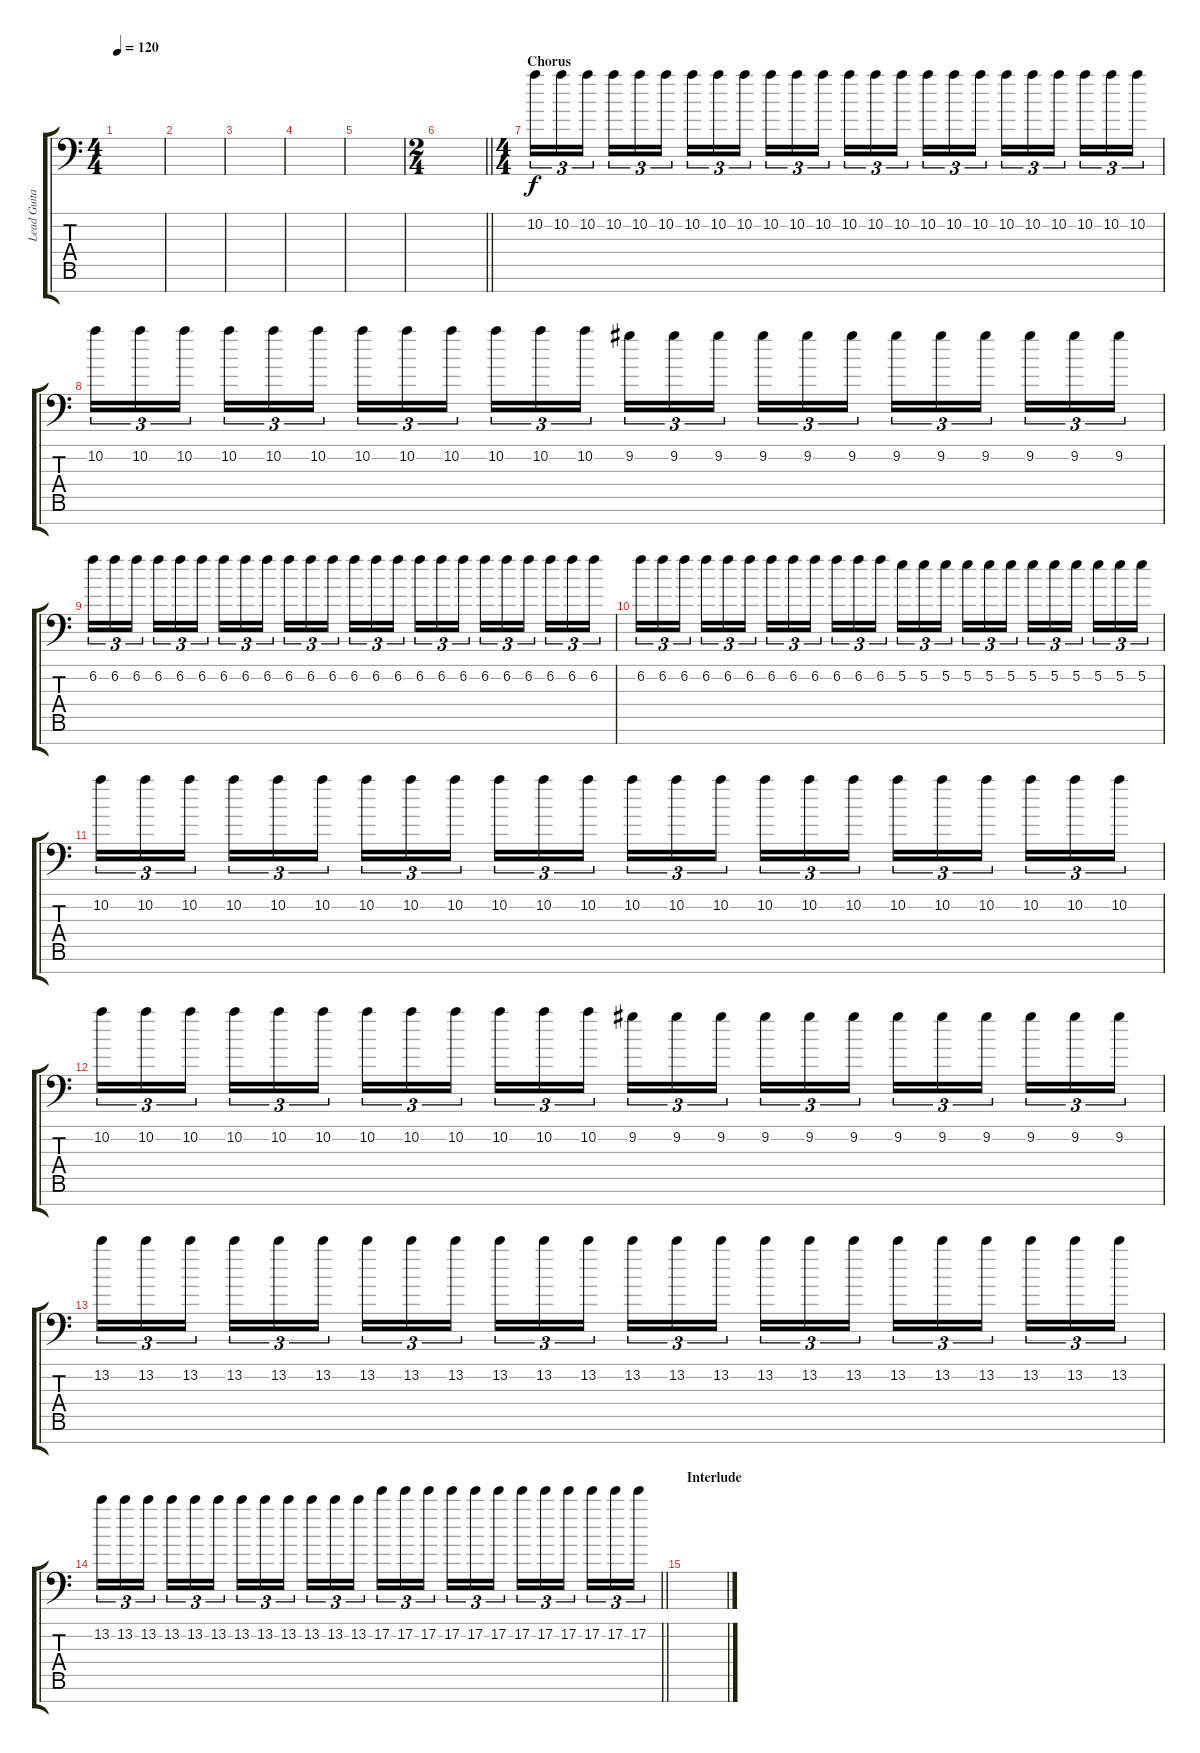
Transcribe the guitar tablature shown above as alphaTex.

\track ("Lead Guitar" "Lead Guita") {instrument overdrivenguitar}
\staff {score tabs}
\tuning (E4 B3 G3 D3 A2 E2 A1) {hide}
\ts (4 4)
\tempo 120
\clef f4
\ks c
|
|
|
|
|
\ts (2 4)
\barLineRight lightlight
|
\ts (4 4)
\section ("" "Chorus")
10.2.16{tu (3 2)} 10.2.16{tu (3 2)} 10.2.16{tu (3 2) beam splitsecondary} 10.2.16{tu (3 2)} 10.2.16{tu (3 2)} 10.2.16{tu (3 2)} 10.2.16{tu (3 2)} 10.2.16{tu (3 2)} 10.2.16{tu (3 2) beam splitsecondary} 10.2.16{tu (3 2)} 10.2.16{tu (3 2)} 10.2.16{tu (3 2)} 10.2.16{tu (3 2)} 10.2.16{tu (3 2)} 10.2.16{tu (3 2) beam splitsecondary} 10.2.16{tu (3 2)} 10.2.16{tu (3 2)} 10.2.16{tu (3 2)} 10.2.16{tu (3 2)} 10.2.16{tu (3 2)} 10.2.16{tu (3 2) beam splitsecondary} 10.2.16{tu (3 2)} 10.2.16{tu (3 2)} 10.2.16{tu (3 2)} |
10.2.16{tu (3 2)} 10.2.16{tu (3 2)} 10.2.16{tu (3 2) beam splitsecondary} 10.2.16{tu (3 2)} 10.2.16{tu (3 2)} 10.2.16{tu (3 2)} 10.2.16{tu (3 2)} 10.2.16{tu (3 2)} 10.2.16{tu (3 2) beam splitsecondary} 10.2.16{tu (3 2)} 10.2.16{tu (3 2)} 10.2.16{tu (3 2)} 9.2.16{tu (3 2)} 9.2.16{tu (3 2)} 9.2.16{tu (3 2) beam splitsecondary} 9.2.16{tu (3 2)} 9.2.16{tu (3 2)} 9.2.16{tu (3 2)} 9.2.16{tu (3 2)} 9.2.16{tu (3 2)} 9.2.16{tu (3 2) beam splitsecondary} 9.2.16{tu (3 2)} 9.2.16{tu (3 2)} 9.2.16{tu (3 2)} |
6.2.16{tu (3 2)} 6.2.16{tu (3 2)} 6.2.16{tu (3 2) beam splitsecondary} 6.2.16{tu (3 2)} 6.2.16{tu (3 2)} 6.2.16{tu (3 2)} 6.2.16{tu (3 2)} 6.2.16{tu (3 2)} 6.2.16{tu (3 2) beam splitsecondary} 6.2.16{tu (3 2)} 6.2.16{tu (3 2)} 6.2.16{tu (3 2)} 6.2.16{tu (3 2)} 6.2.16{tu (3 2)} 6.2.16{tu (3 2) beam splitsecondary} 6.2.16{tu (3 2)} 6.2.16{tu (3 2)} 6.2.16{tu (3 2)} 6.2.16{tu (3 2)} 6.2.16{tu (3 2)} 6.2.16{tu (3 2) beam splitsecondary} 6.2.16{tu (3 2)} 6.2.16{tu (3 2)} 6.2.16{tu (3 2)} |
6.2.16{tu (3 2)} 6.2.16{tu (3 2)} 6.2.16{tu (3 2) beam splitsecondary} 6.2.16{tu (3 2)} 6.2.16{tu (3 2)} 6.2.16{tu (3 2)} 6.2.16{tu (3 2)} 6.2.16{tu (3 2)} 6.2.16{tu (3 2) beam splitsecondary} 6.2.16{tu (3 2)} 6.2.16{tu (3 2)} 6.2.16{tu (3 2)} 5.2.16{tu (3 2)} 5.2.16{tu (3 2)} 5.2.16{tu (3 2) beam splitsecondary} 5.2.16{tu (3 2)} 5.2.16{tu (3 2)} 5.2.16{tu (3 2)} 5.2.16{tu (3 2)} 5.2.16{tu (3 2)} 5.2.16{tu (3 2) beam splitsecondary} 5.2.16{tu (3 2)} 5.2.16{tu (3 2)} 5.2.16{tu (3 2)} |
10.2.16{tu (3 2)} 10.2.16{tu (3 2)} 10.2.16{tu (3 2) beam splitsecondary} 10.2.16{tu (3 2)} 10.2.16{tu (3 2)} 10.2.16{tu (3 2)} 10.2.16{tu (3 2)} 10.2.16{tu (3 2)} 10.2.16{tu (3 2) beam splitsecondary} 10.2.16{tu (3 2)} 10.2.16{tu (3 2)} 10.2.16{tu (3 2)} 10.2.16{tu (3 2)} 10.2.16{tu (3 2)} 10.2.16{tu (3 2) beam splitsecondary} 10.2.16{tu (3 2)} 10.2.16{tu (3 2)} 10.2.16{tu (3 2)} 10.2.16{tu (3 2)} 10.2.16{tu (3 2)} 10.2.16{tu (3 2) beam splitsecondary} 10.2.16{tu (3 2)} 10.2.16{tu (3 2)} 10.2.16{tu (3 2)} |
10.2.16{tu (3 2)} 10.2.16{tu (3 2)} 10.2.16{tu (3 2) beam splitsecondary} 10.2.16{tu (3 2)} 10.2.16{tu (3 2)} 10.2.16{tu (3 2)} 10.2.16{tu (3 2)} 10.2.16{tu (3 2)} 10.2.16{tu (3 2) beam splitsecondary} 10.2.16{tu (3 2)} 10.2.16{tu (3 2)} 10.2.16{tu (3 2)} 9.2.16{tu (3 2)} 9.2.16{tu (3 2)} 9.2.16{tu (3 2) beam splitsecondary} 9.2.16{tu (3 2)} 9.2.16{tu (3 2)} 9.2.16{tu (3 2)} 9.2.16{tu (3 2)} 9.2.16{tu (3 2)} 9.2.16{tu (3 2) beam splitsecondary} 9.2.16{tu (3 2)} 9.2.16{tu (3 2)} 9.2.16{tu (3 2)} |
13.2.16{tu (3 2)} 13.2.16{tu (3 2)} 13.2.16{tu (3 2) beam splitsecondary} 13.2.16{tu (3 2)} 13.2.16{tu (3 2)} 13.2.16{tu (3 2)} 13.2.16{tu (3 2)} 13.2.16{tu (3 2)} 13.2.16{tu (3 2) beam splitsecondary} 13.2.16{tu (3 2)} 13.2.16{tu (3 2)} 13.2.16{tu (3 2)} 13.2.16{tu (3 2)} 13.2.16{tu (3 2)} 13.2.16{tu (3 2) beam splitsecondary} 13.2.16{tu (3 2)} 13.2.16{tu (3 2)} 13.2.16{tu (3 2)} 13.2.16{tu (3 2)} 13.2.16{tu (3 2)} 13.2.16{tu (3 2) beam splitsecondary} 13.2.16{tu (3 2)} 13.2.16{tu (3 2)} 13.2.16{tu (3 2)} |
\barLineRight lightlight
13.2.16{tu (3 2)} 13.2.16{tu (3 2)} 13.2.16{tu (3 2) beam splitsecondary} 13.2.16{tu (3 2)} 13.2.16{tu (3 2)} 13.2.16{tu (3 2)} 13.2.16{tu (3 2)} 13.2.16{tu (3 2)} 13.2.16{tu (3 2) beam splitsecondary} 13.2.16{tu (3 2)} 13.2.16{tu (3 2)} 13.2.16{tu (3 2)} 17.2.16{tu (3 2)} 17.2.16{tu (3 2)} 17.2.16{tu (3 2) beam splitsecondary} 17.2.16{tu (3 2)} 17.2.16{tu (3 2)} 17.2.16{tu (3 2)} 17.2.16{tu (3 2)} 17.2.16{tu (3 2)} 17.2.16{tu (3 2) beam splitsecondary} 17.2.16{tu (3 2)} 17.2.16{tu (3 2)} 17.2.16{tu (3 2)} |
\section ("" "Interlude")
